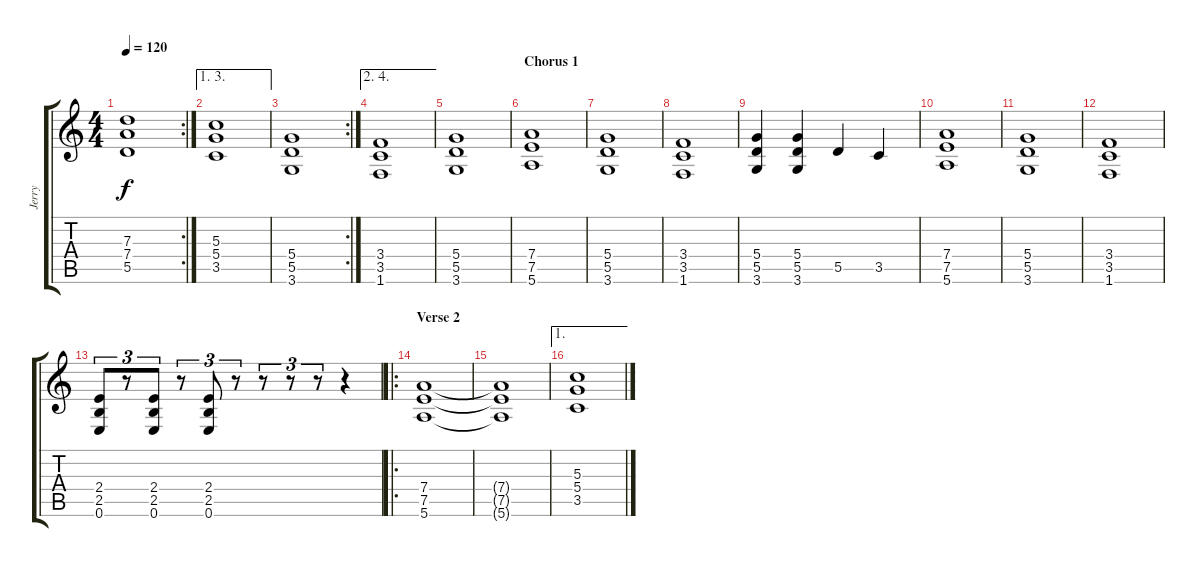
\track ("Jerry" "Jerry") {instrument distortionguitar}
\staff {score tabs}
\tuning (E4 B3 G3 D3 A2 E2) {hide}
\rc 2
\ts (4 4)
\tempo 120
\clef g2
\ks c
(7.3 7.4 5.5).1{dy f} |
\ae (1 3)
(5.3 5.4 3.5).1{balance 16 instrument distortionguitar} |
\rc 2
(5.4 5.5 3.6).1 |
\ae (2 4)
(3.4 3.5 1.6).1{balance 16 instrument distortionguitar} |
(5.4 5.5 3.6).1 |
\section ("" "Chorus 1")
(7.4 7.5 5.6).1 |
(5.4 5.5 3.6).1 |
(3.4 3.5 1.6).1 |
(5.4 5.5 3.6).4 (5.4 5.5 3.6).4 5.5.4 3.5.4 |
(7.4 7.5 5.6).1 |
(5.4 5.5 3.6).1 |
(3.4 3.5 1.6).1 |
(2.4 2.5 0.6).8{tu (3 2)} r.8{tu (3 2)} (2.4 2.5 0.6).8{tu (3 2)} r.8{tu (3 2)} (2.4 2.5 0.6).8{tu (3 2)} r.8{tu (3 2)} r.8{tu (3 2)} r.8{tu (3 2)} r.8{tu (3 2)} r.4 |
\ro
\section ("" "Verse 2")
(7.4 7.5 5.6).1{balance 16} |
(7.4{t} 7.5{t} 5.6{t}).1 |
\ae 1
(5.3 5.4 3.5).1{balance 16 instrument distortionguitar}
